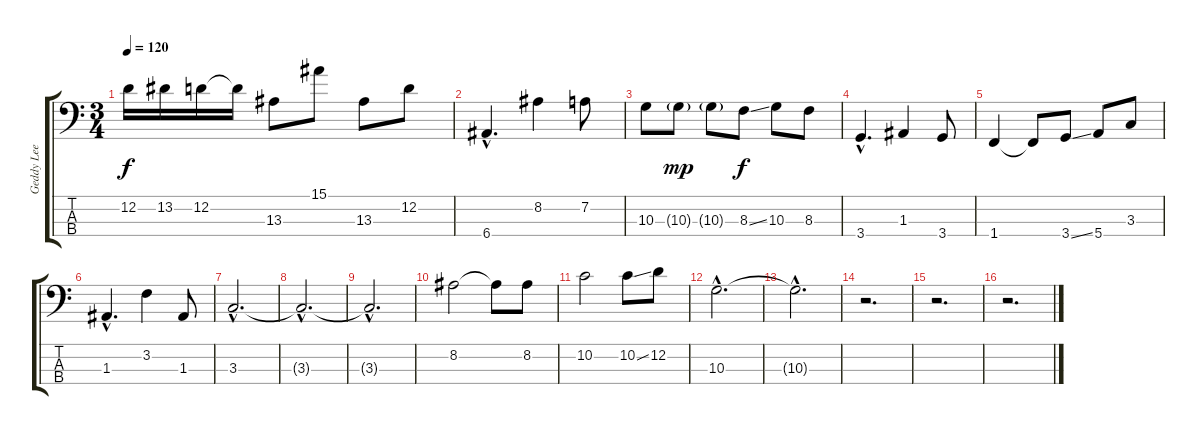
\track ("Geddy Lee" "Geddy Lee") {instrument electricbassfinger}
\staff {score tabs}
\tuning (G2 D2 A1 E1) {hide}
\ts (3 4)
\tempo 120
\clef f4
\ks c
12.2.16{dy f} 13.2.16 12.2.16 12.2{t}.16 13.3.8 15.1.8 13.3.8 12.2.8 |
6.4{hac}.4{d} 8.2.4 7.2.8 |
10.3.8 10.3{g}.8{dy mp} 10.3{g}.8 8.3{ss}.8{dy f} 10.3.8 8.3.8 |
3.4{hac}.4{d} 1.3.4 3.4.8 |
1.4.4 1.4{t}.8 3.4{ss}.8 5.4.8 3.3.8 |
1.3{hac}.4{d} 3.2.4 1.3.8 |
3.3{hac}.2{d} |
3.3{hac t}.2{d} |
3.3{hac t}.2{d} |
8.2.2 8.2{t}.8 8.2.8 |
10.2.2 10.2{ss}.8 12.2.8 |
10.3{hac}.2{d} |
10.3{hac t}.2{d} |
r.2{d} |
r.2{d} |
r.2{d}
